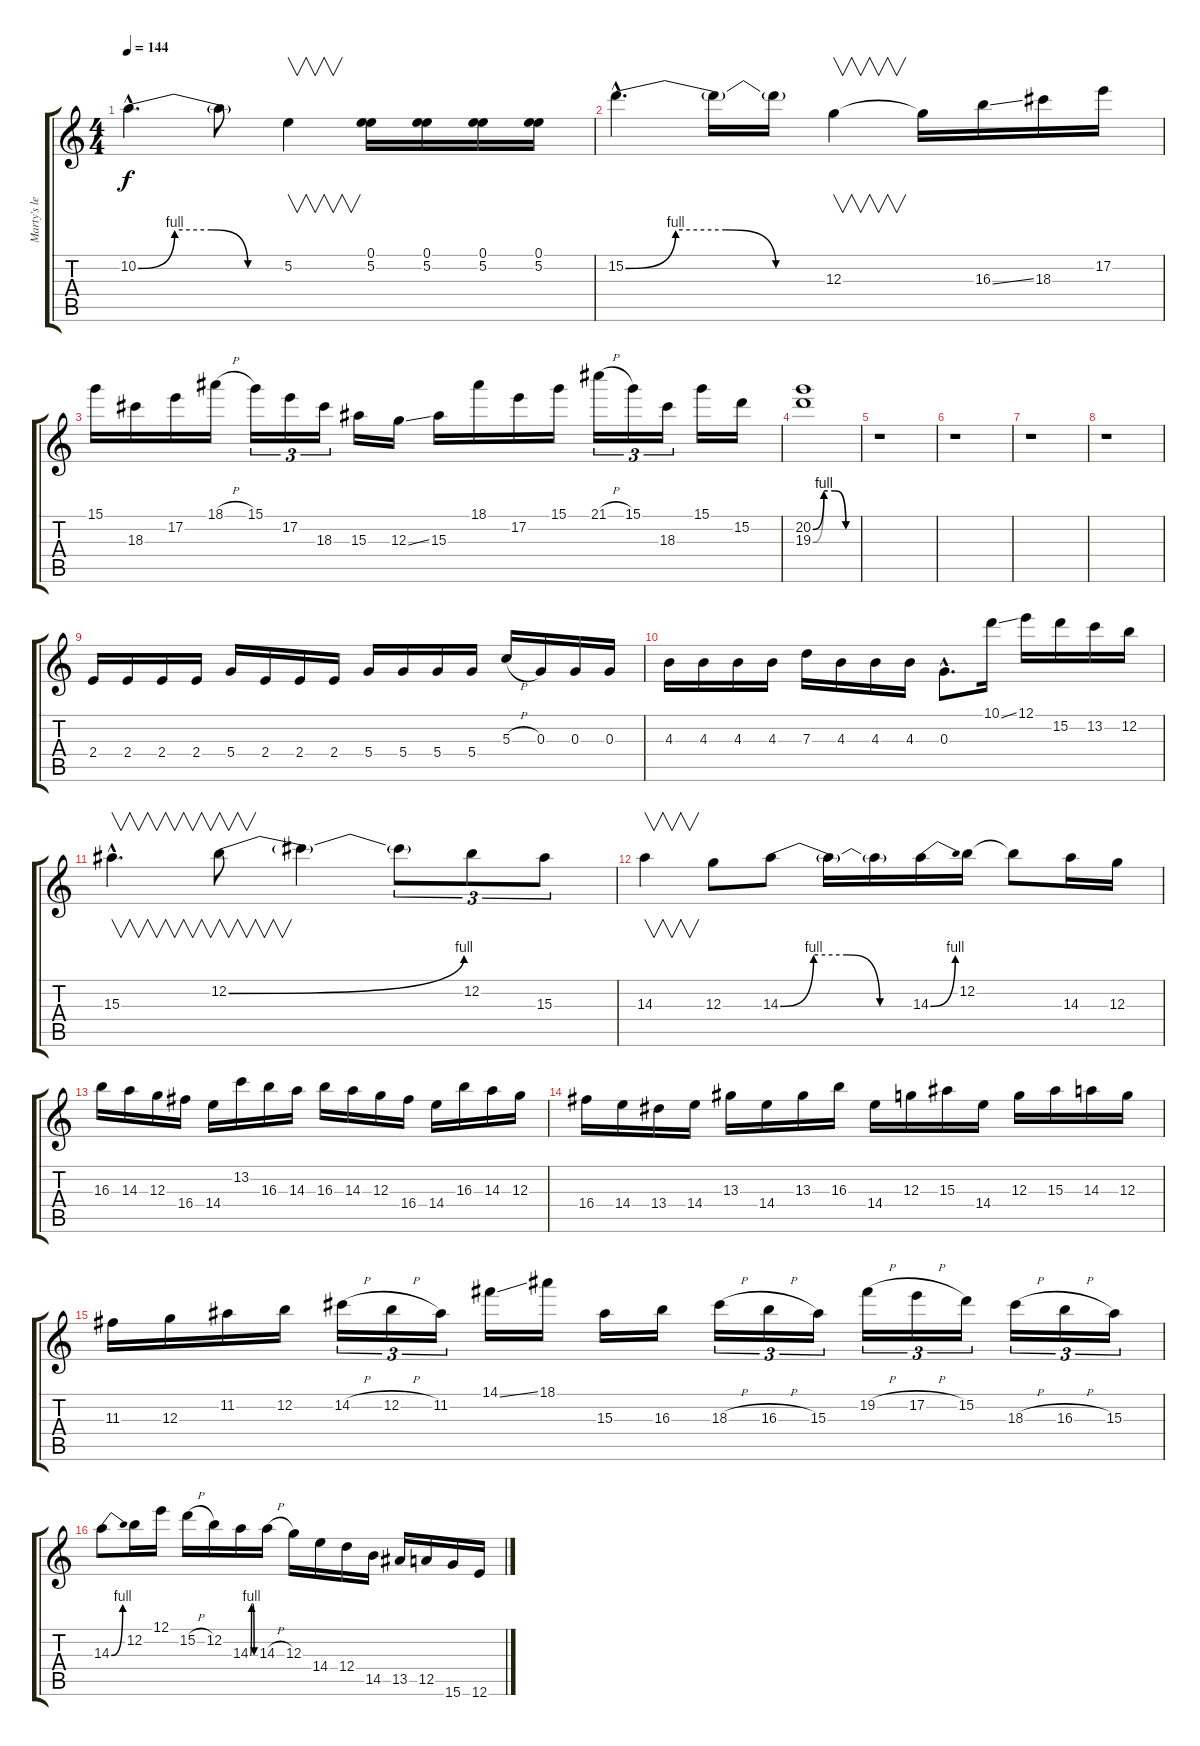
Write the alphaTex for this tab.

\track ("Marty's lead" "Marty's le") {instrument distortionguitar}
\staff {score tabs}
\tuning (E4 B3 G3 D3 A2 E2) {hide}
\ts (4 4)
\tempo 144
\clef g2
\ks c
10.2{be (custom 0 0 15 4 30 4 45 0 60 0) hac}.4{d dy f} 10.2{t}.8 5.2.4{v} (0.1 5.2).16 (0.1 5.2).16 (0.1 5.2).16 (0.1 5.2).16 |
15.2{be (custom 0 0 15 4 30 4 45 0 60 0) hac}.4{d} 15.2{t}.16 15.2{t}.16 12.3.4{v} 12.3{t}.16 16.3{ss}.16 18.3.16 17.2.16 |
15.1.16 18.3.16 17.2.16 18.1{h}.16 15.1.16{tu (3 2)} 17.2.16{tu (3 2)} 18.3.16{tu (3 2)} 15.3.16 12.3{ss}.16 15.3.16 18.1.16 17.2.16 15.1.16 21.1{h}.16{tu (3 2)} 15.1.16{tu (3 2)} 18.3.16{tu (3 2)} 15.1.16 15.2.16 |
(20.2{be (custom 0 0 15 4 30 4 45 0 60 0)} 19.3{be (custom 0 0 15 4 30 4 45 0 60 0)}).1 |
r.1 |
r.1 |
r.1 |
r.1 |
2.4.16 2.4.16 2.4.16 2.4.16 5.4.16 2.4.16 2.4.16 2.4.16 5.4.16 5.4.16 5.4.16 5.4.16 5.3{h}.16 0.3.16 0.3.16 0.3.16 |
4.3.16 4.3.16 4.3.16 4.3.16 7.3.16 4.3.16 4.3.16 4.3.16 0.3{hac}.8{d} 10.1{ss}.16 12.1.16 15.2.16 13.2.16 12.2.16 |
15.3{hac}.4{v d} 12.2{be (bend 0 0 60 4)}.8{v} 12.2{t}.4 12.2{t}.8{tu (3 2)} 12.2.8{tu (3 2)} 15.3.8{tu (3 2)} |
14.3.4{v} 12.3.8 14.3{be (custom 0 0 15 4 30 4 45 0 60 0)}.8 14.3{t}.16 14.3{t}.16 14.3{be (bend 0 0 60 4)}.16 12.2.16 12.2{t}.8 14.3.16 12.3.16 |
16.3.16 14.3.16 12.3.16 16.4.16 14.4.16 13.2.16 16.3.16 14.3.16 16.3.16 14.3.16 12.3.16 16.4.16 14.4.16 16.3.16 14.3.16 12.3.16 |
16.4.16 14.4.16 13.4.16 14.4.16 13.3.16 14.4.16 13.3.16 16.3.16 14.4.16 12.3.16 15.3.16 14.4.16 12.3.16 15.3.16 14.3.16 12.3.16 |
11.3.16 12.3.16 11.2.16 12.2.16 14.2{h}.16{tu (3 2)} 12.2{h}.16{tu (3 2)} 11.2.16{tu (3 2)} 14.1{ss}.16 18.1.16 15.3.16 16.3.16 18.3{h}.16{tu (3 2)} 16.3{h}.16{tu (3 2)} 15.3.16{tu (3 2)} 19.2{h}.16{tu (3 2)} 17.2{h}.16{tu (3 2)} 15.2.16{tu (3 2)} 18.3{h}.16{tu (3 2)} 16.3{h}.16{tu (3 2)} 15.3.16{tu (3 2)} |
14.3{be (bend 0 0 60 4)}.8 12.2.16 12.1.16 15.2{h}.16 12.2.16 14.3{be (custom 0 0 15 4 30 4 45 0 60 0)}.16 14.3{h}.16 12.3.16 14.4.16 12.4.16 14.5.16 13.5.16 12.5.16 15.6.16 12.6.16
